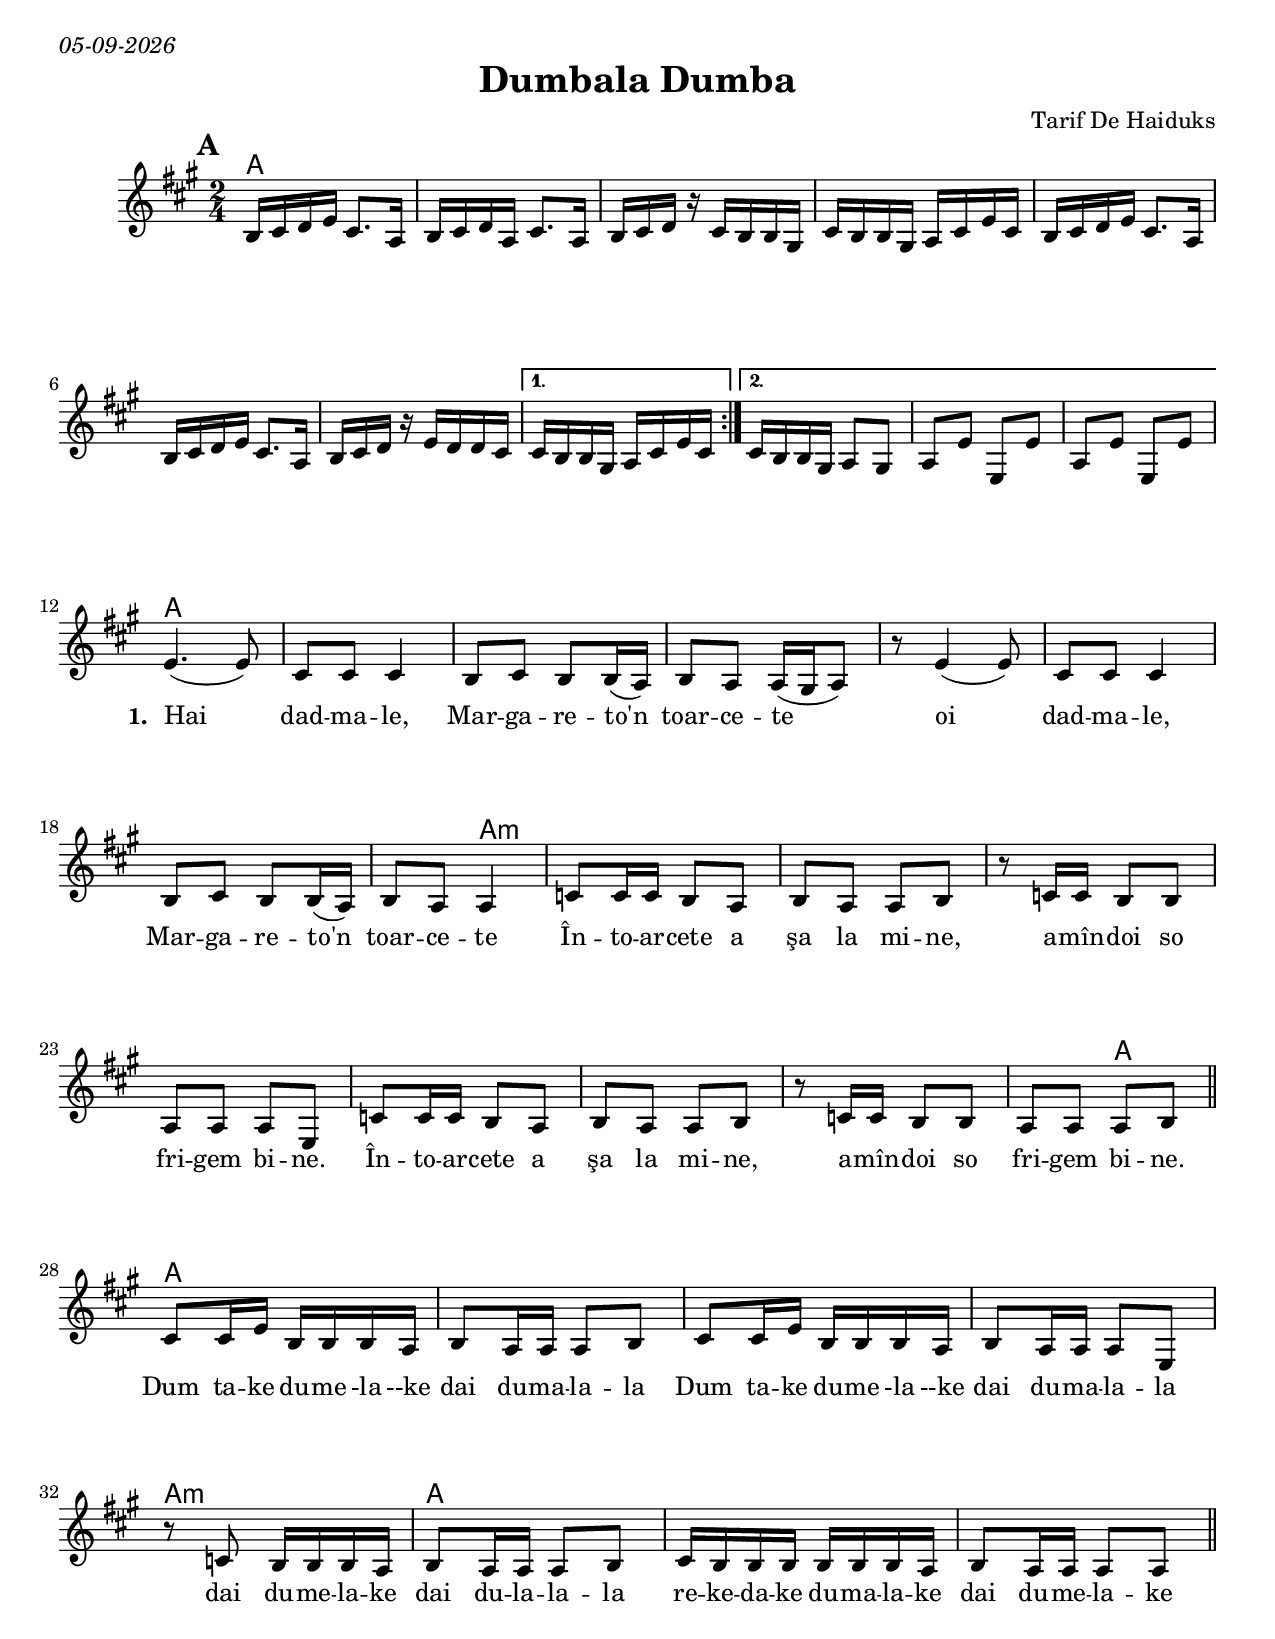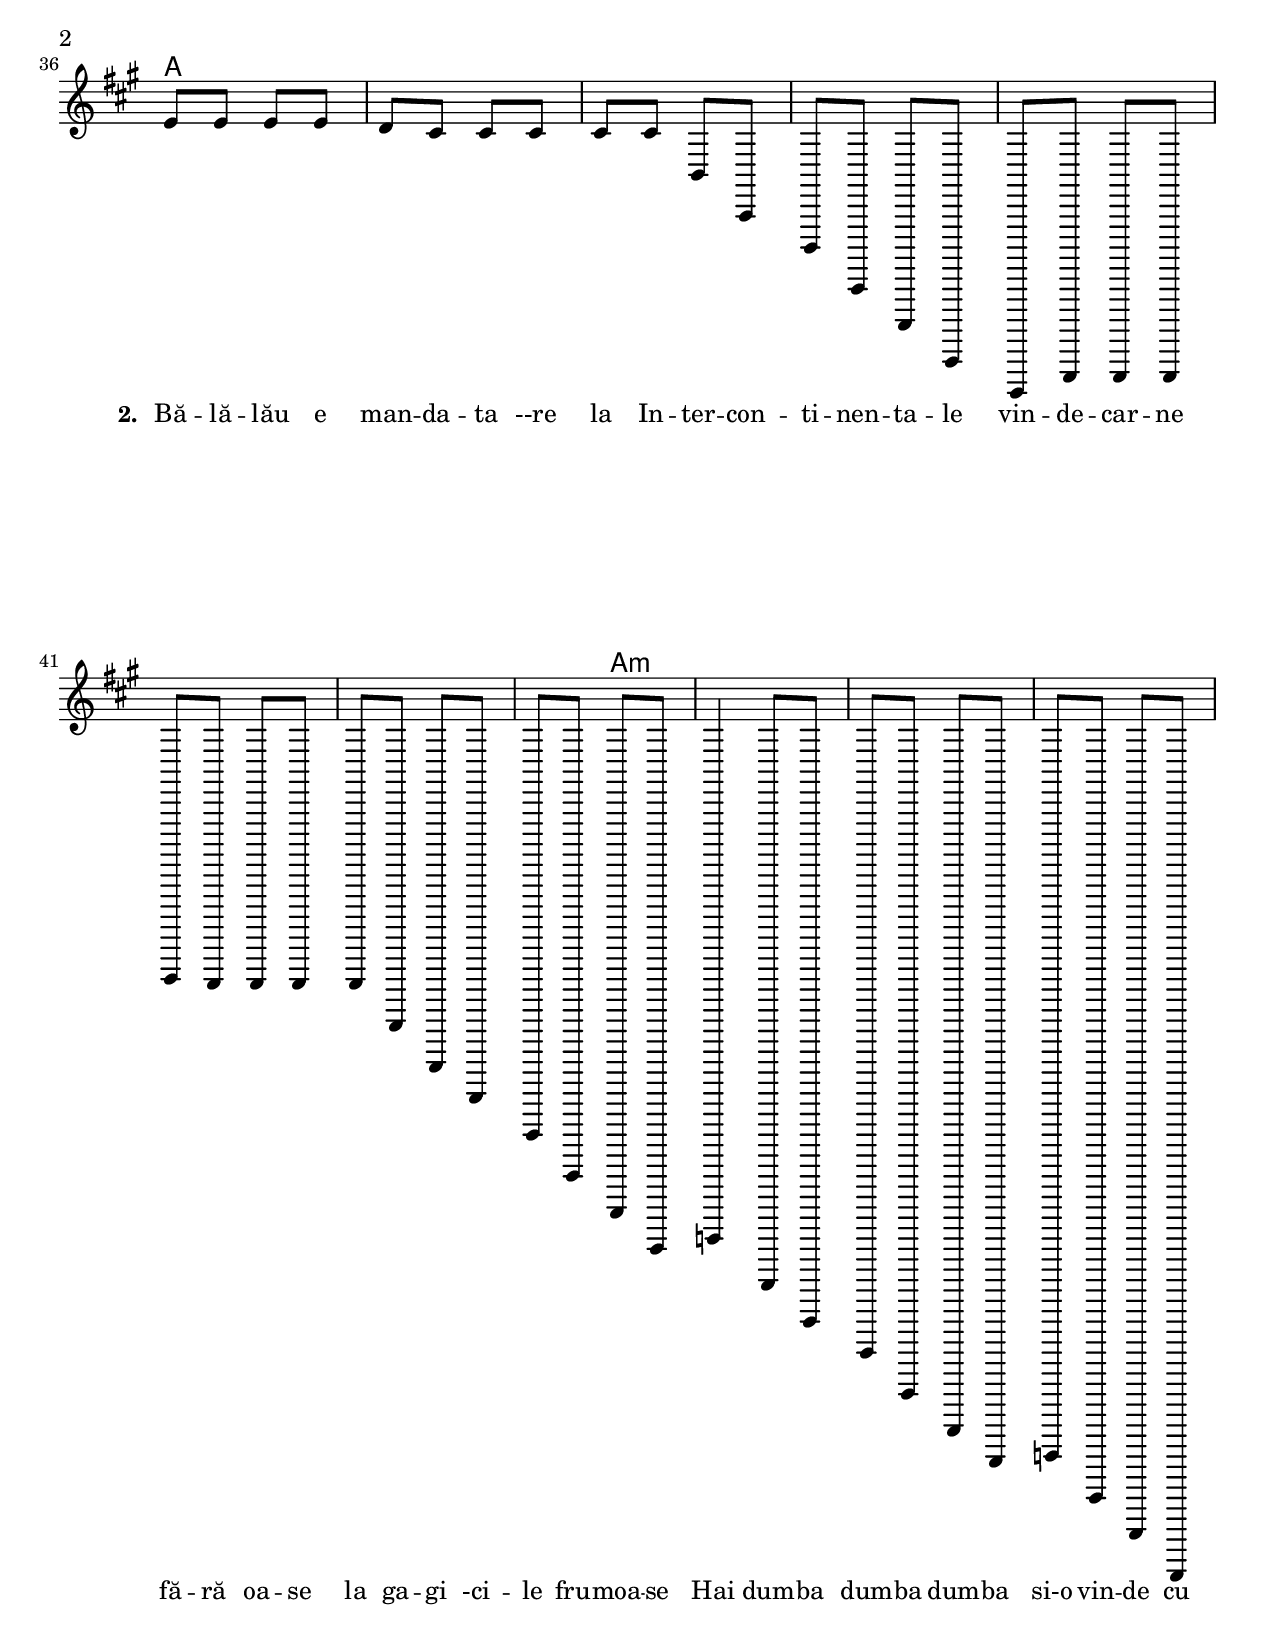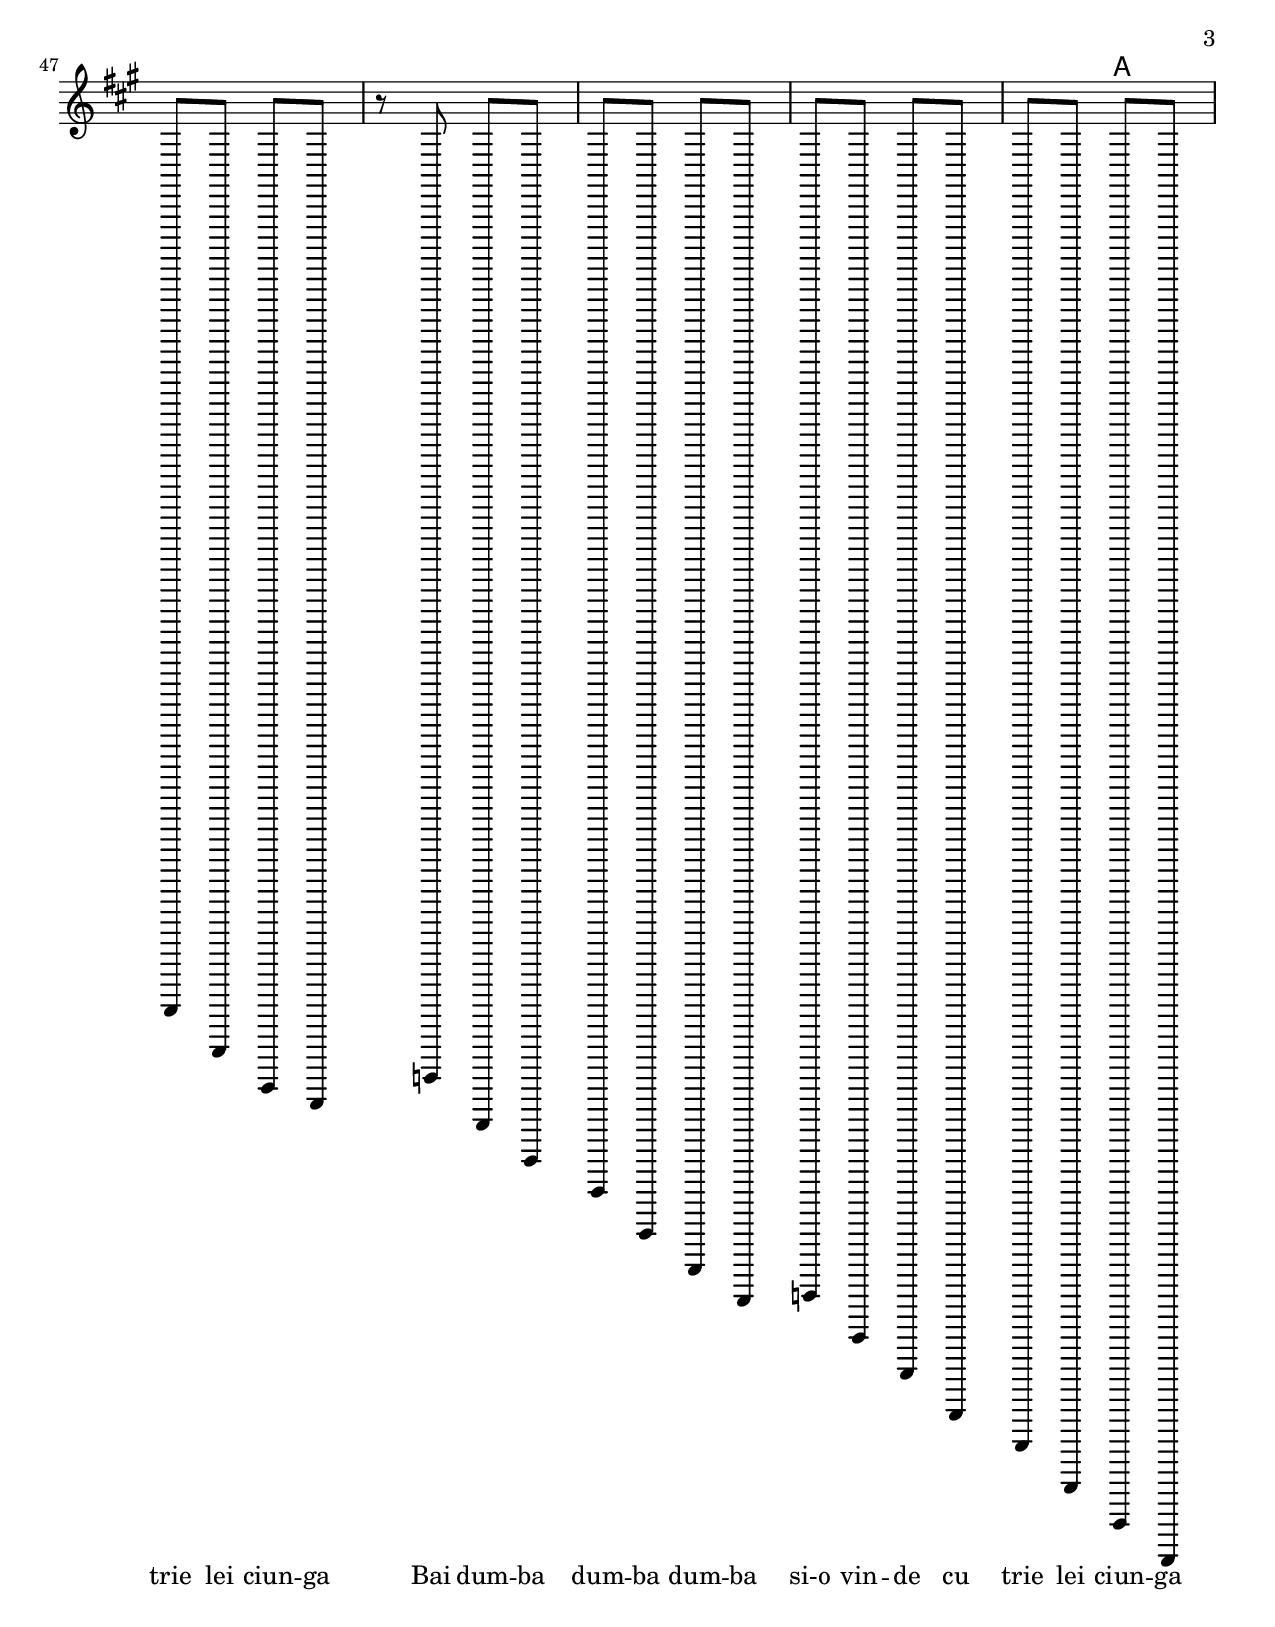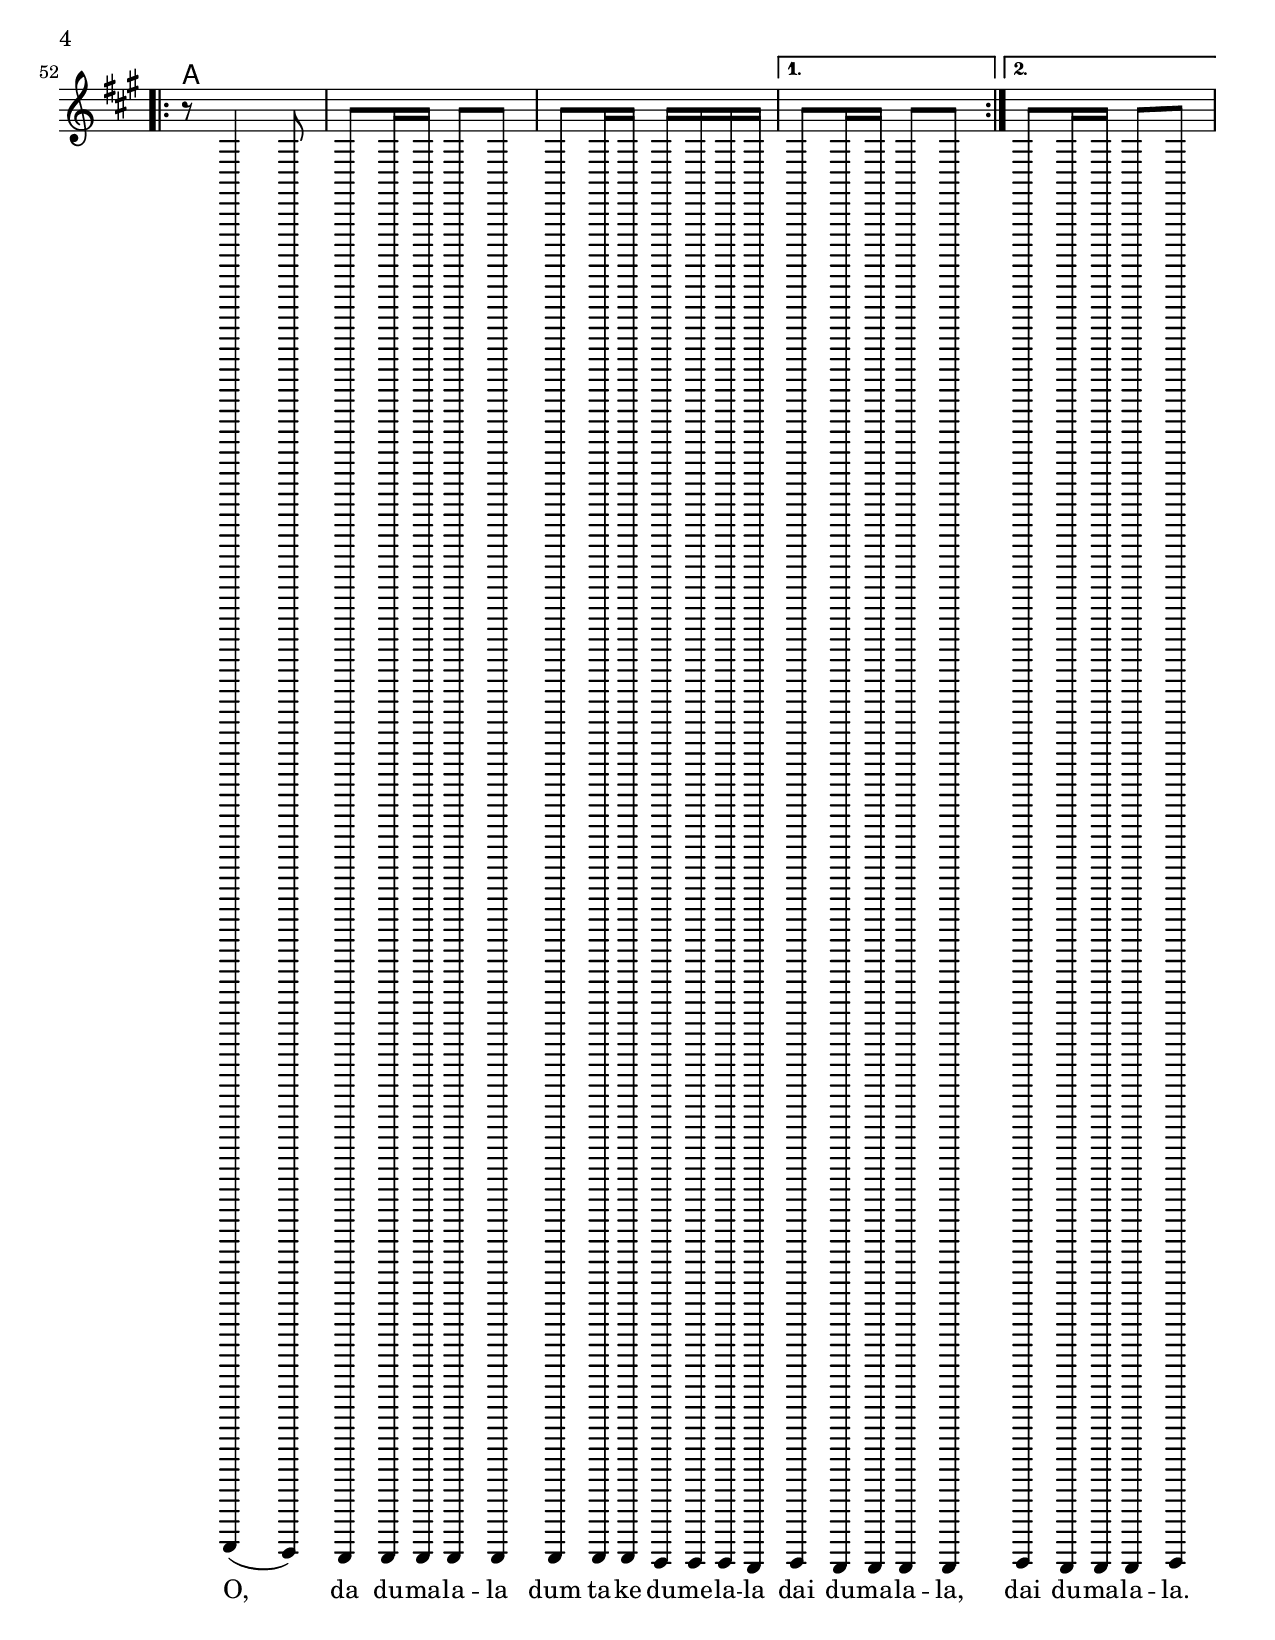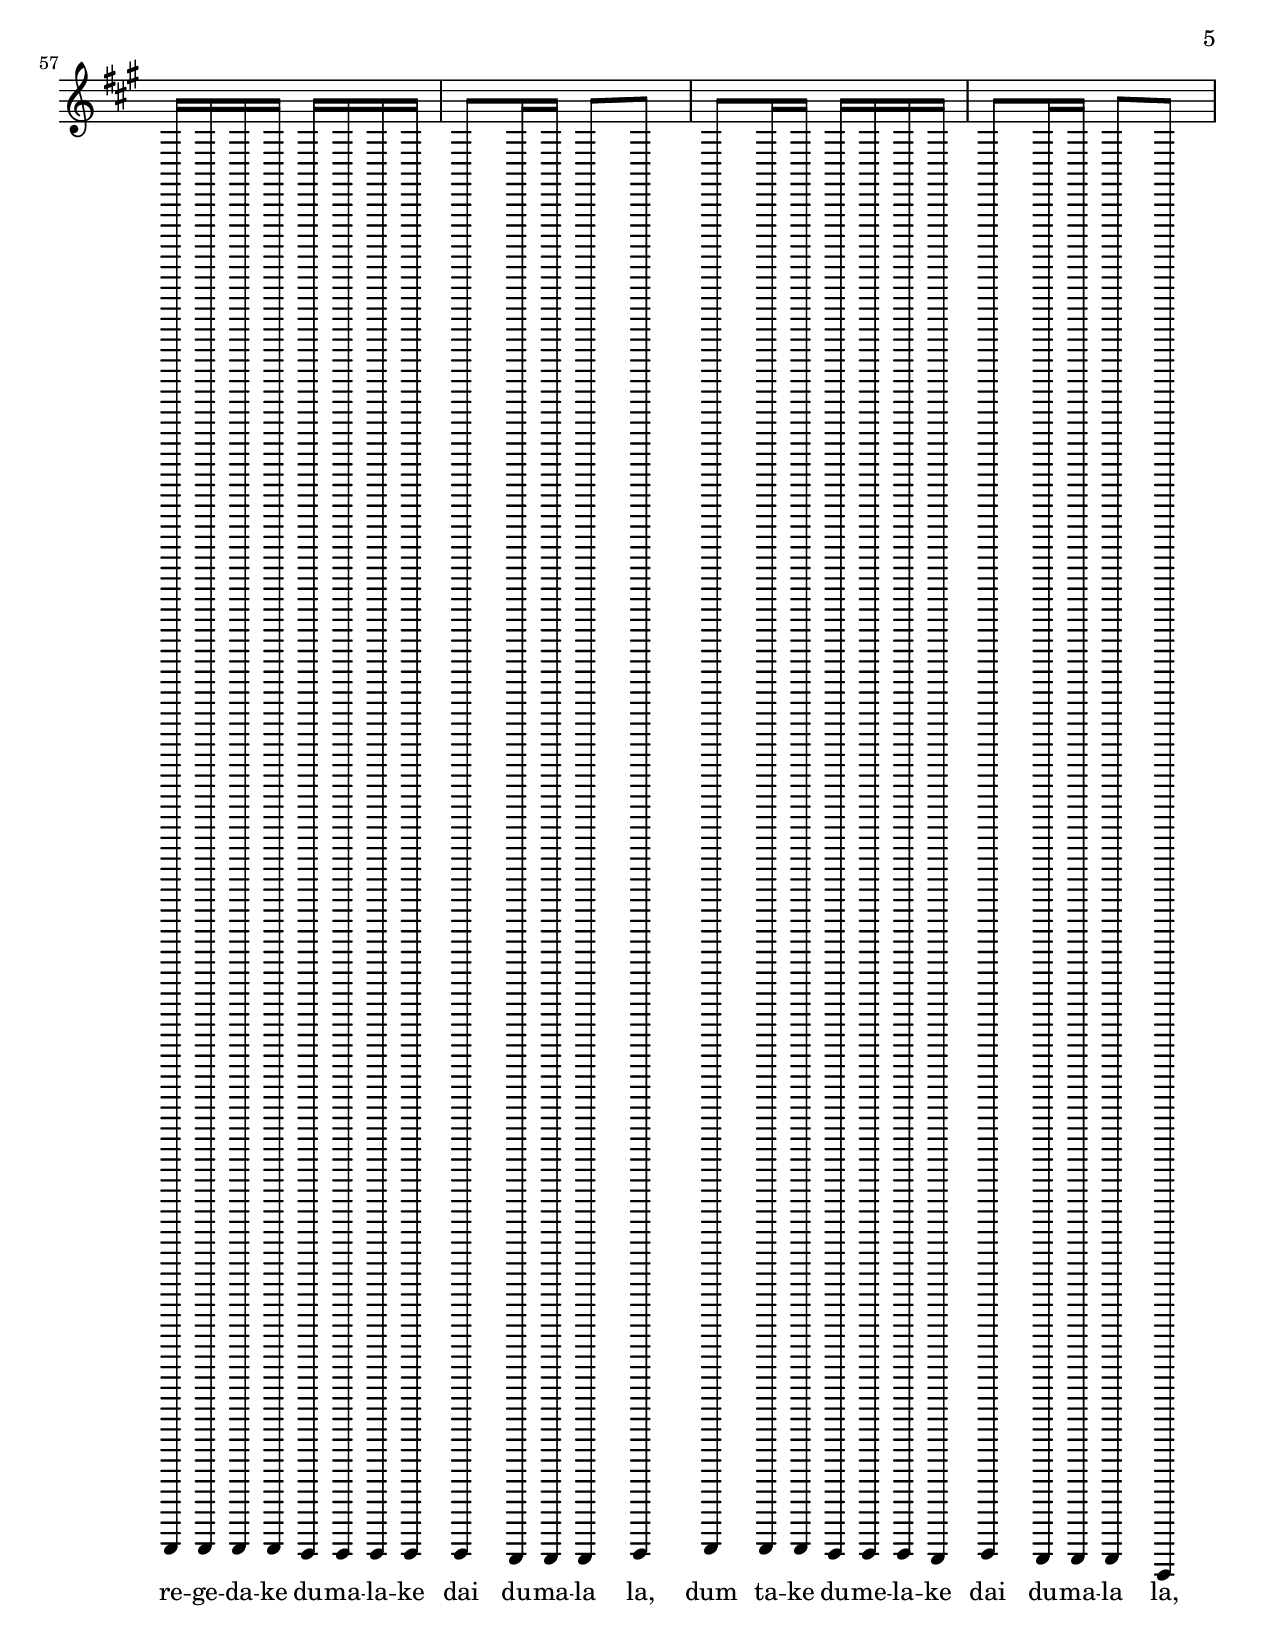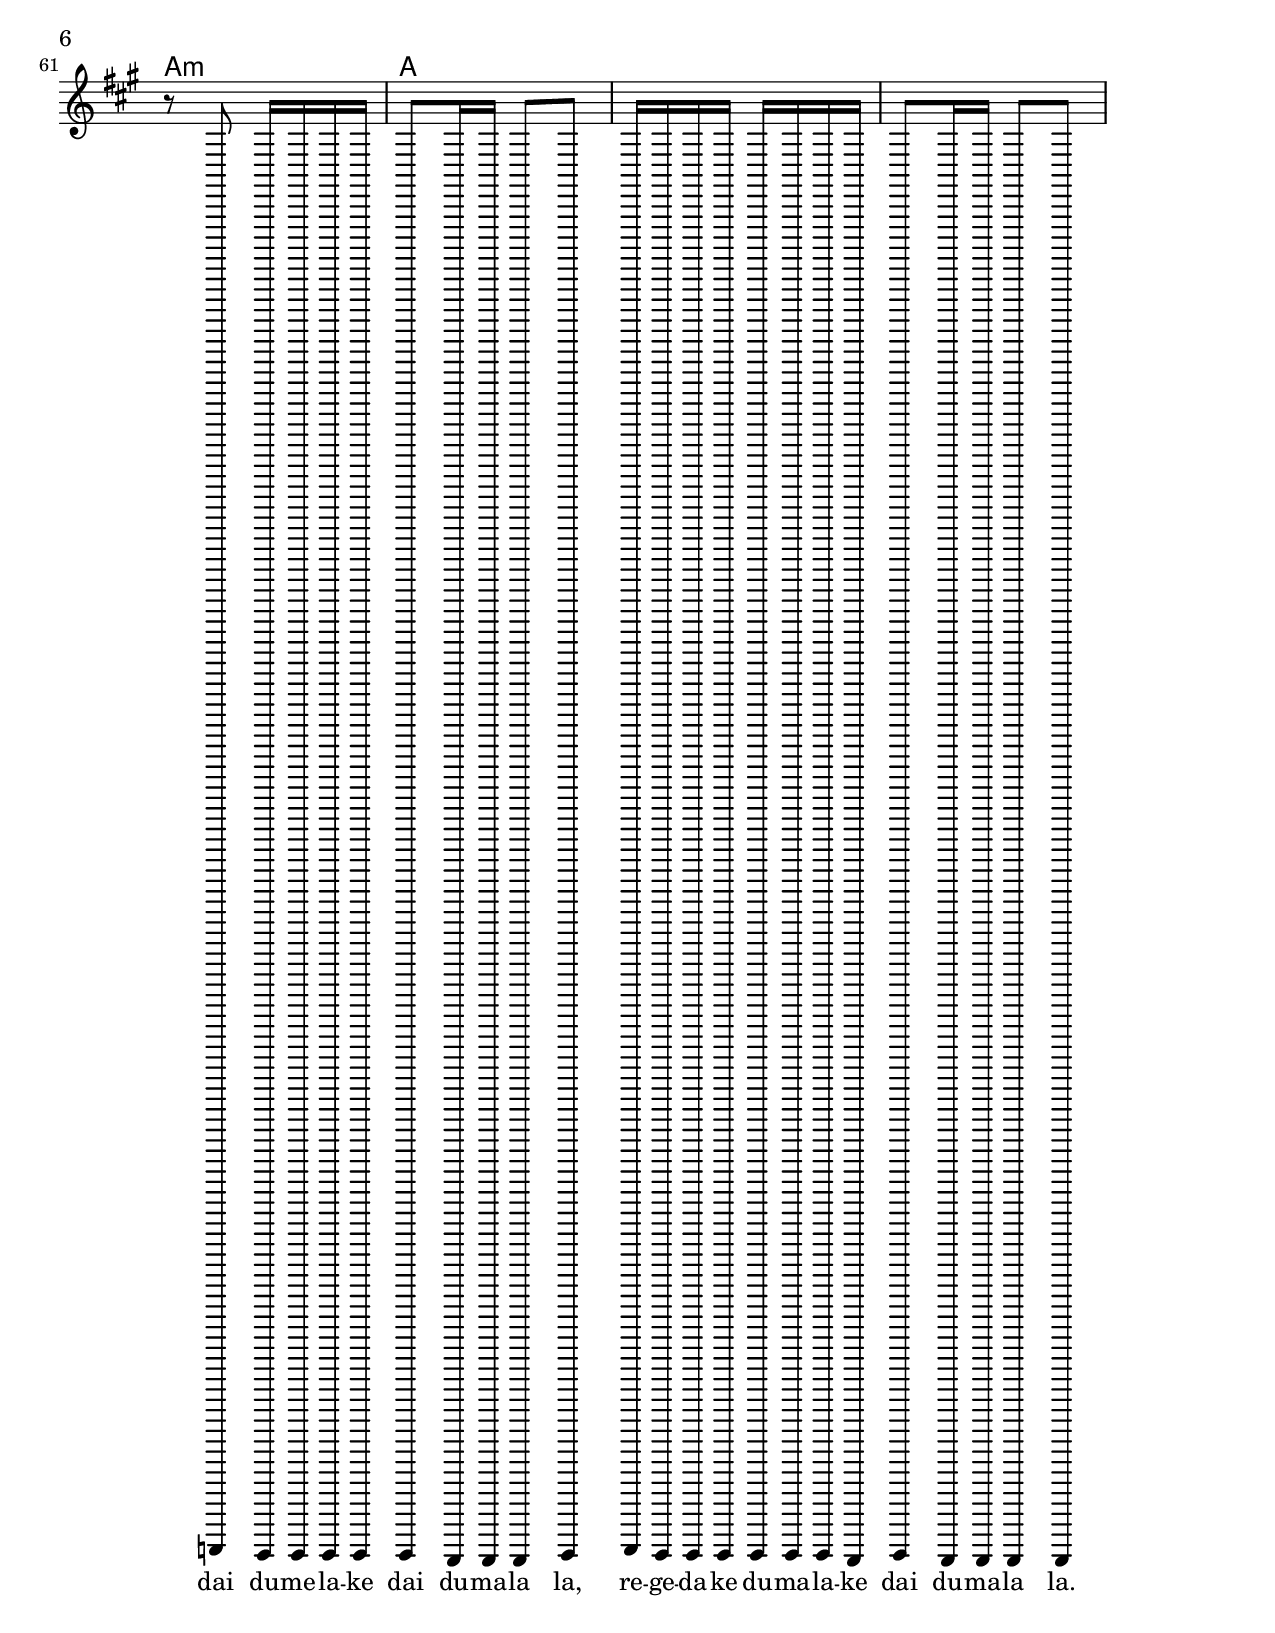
\version "2.20.0"
\include "english.ly"
\paper{
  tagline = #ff
  print-all-headers = ##t
  #(set-paper-size "letter")
}
date = #(strftime "%d-%m-%Y" (localtime (current-time)))

\markup{ \italic{ \date }  }

%\markup{ Got something to say? }
verse = {
  e'8 e e e
  d cs cs cs
  cs cs b, a,
  b, a, a, a,

  b, e e e
  d cs cs cs
  cs b, a, b,
  b, a, a, a,

  c4 a,8 a,
  b, a, a, b,
  c b, b, a,
  b, a, a, e

  r c' a, a,
  b, a, a, b,
  c b, b, a,
  b, a, a, a,
}
global = {
  \clef treble
  \key a \major

  \time 2/4
  \set Score.markFormatter = #format-mark-box-alphabet
}

%#################################### Melody ########################
melody = \relative c' {
  \global
  %\partial 4 g4    %lead in notes
  \repeat volta 2{
    \mark \default
    b16 cs d e cs8. a16
    b16 cs d a cs8. a16
    b16 cs d r cs16 b b gs
    cs16 b b gs a cs e cs

    b16 cs d e cs8. a16
    b16 cs d e cs8. a16
    b16 cs d r e d d cs
  }
  \alternative {
    {cs16 b b gs a cs e cs }
    {
      cs b b gs a8 gs
      a8 e' e, e'
      a,8 e' e, e'
    }
  }
  \break
  e4.(e8)
  cs8 cs cs4
  b8 cs b b16(a)
  b8 a a16( gs a8)

  r8 e'4(e8)
  cs8 cs cs4
  b8 cs b b16(a)
  b8 a a4

  c8 c16 c b8a
  b8 a a b
  r8 c16 c b8 b
  a8 a a e

  c'8 c16 c b8 a
  b8 a a b
  r8 c16 c b8 b
  a8 a a b
  \bar "||"
  \break

  %Dum take....
  cs8 cs 16 e b b b a
  b8 a16 a a8 b
  cs8 cs16 e b b b a
  b8 a16 a a8 e

  r8 c' b16 b b a|
  b8 a16 a a8 b
  cs16 b b b b b b a
  b8 a16 a a8 a
  \bar "||"
  \break
  \verse
  \break
  % chorus
  \repeat volta 2{
    r8 e'4(d8)
    cs8 cs16 cs cs8 cs
    cs8 cs16 cs b b b a

  }
  \alternative {
    {b8 a16 a a8 a}
    {b8 a16 a a8 b}
  }
  cs16 cs cs cs b b b b
  b8 a16 a a8 b
  cs8 cs16 cs b b b a
  b8 a16 a a8 e

  r8 c' b16 b b b|
  b8 a16 a a8 b
  cs16 b b b b b b a
  b8 a16 a a8 a
} %end music block

%################################# Lyrics #####################
\addlyrics{
  \repeat unfold 68{\skip2}
  \set stanza = #"1. "
  Hai dad -- ma -- le,
  Mar -- ga -- re -- to'n
  toar -- ce -- te

  oi dad -- ma -- le,
  Mar -- ga -- re -- to'n
  toar -- ce -- te

  În -- to -- ar -- cete a
  şa la mi -- ne,
  a -- mîn -- doi so
  fri -- gem bi -- ne.

  În -- to -- ar -- cete a
  şa la mi -- ne,
  a -- mîn -- doi so
  fri -- gem bi -- ne.

  Dum ta -- ke du -- me  -la --ke dai du -- ma -- la -- la
  Dum ta -- ke du -- me  -la --ke dai du -- ma -- la -- la
  dai du -- me -- la -- ke dai du -- la -- la -- la
  re -- ke -- da -- ke du -- ma -- la -- ke  dai du -- me -- la -- ke

  %2nd verse
  \set stanza = #"2. "
  Bă -- lă -- lău e man -- da -- ta --re
  la In -- ter -- con -- ti -- nen -- ta -- le
  vin -- de -- car -- ne fă -- ră oa -- se
  la ga -- gi  -ci -- le fru -- moa -- se

  Hai dum -- ba dum -- ba dum -- ba
  si-o vin -- de  cu trie lei ciun -- ga
  Bai dum -- ba dum -- ba dum -- ba
  si-o vin -- de  cu trie lei ciun -- ga

  %2nd chorus
  O, da du -- ma  -- la -- la
  dum ta -- ke du -- me -- la -- la
  dai du -- ma  -- la -- la,
  dai du -- ma  -- la -- la.

  re -- ge -- da -- ke du -- ma -- la -- ke
  dai du -- ma  -- la  la,
  dum ta -- ke du -- me -- la -- ke
  dai du -- ma  -- la  la,
  dai du -- me -- la -- ke
  dai du -- ma  -- la  la,
  re -- ge -- da -- ke du -- ma -- la -- ke
  dai du -- ma  -- la  la.

}
blank = {
  \clef bass
  \repeat unfold 35{s2}
}


verse = \relative c'' {
  \global
  \repeat unfold 11{ s2}
  \verse

}
%################################# Chords #######################
harmonies = \chordmode {
  a2*11  %intro
  a4*15  %verse
  a2*8:m
  a4

  %%  chorus
  a2*4
  a2:m
  a2*3

  %%
  a4*15
  a2*8:m
  a4

  %%
  a2*9
  a2:m
  a2*4



}

\score {
  % transpose score below
  %\transpose c d
  <<
    \new ChordNames {
      \set chordChanges = ##f
      \harmonies
    }
    \new Staff   \melody
    %\new Staff   \verse
    % \new Staff    \blank
  >>
  \header{
    title= "Dumbala Dumba"
    subtitle=""
    composer= "Tarif De Haiduks"

    instrument =""
    arranger= ""
  }
  \layout{indent = 1.0\cm}
  \midi {
    \tempo 4 = 120

    % \midi { }
  }
}

% more verses:
\markup{}
\markup {
  %\font-size #2
  \fill-line {
    \hspace #0.1 % distance from left margin
    \column {
      \line {
        "1."
        \column {
          "Nu te uita că sînt mică,"
          "că scot gardul din pămînte,"
          "nam desfac, că sînt brunetă,"
          "ditamai baro talento"
        }
      }
      \hspace #0.2 % vertical distance between verses
      \line {
        "2."
        \column {
          "Ai dhoronon, dai dai dhoronon"
          "dai dai dai dai"
          "dhoronon dai la,"
          "Ai dhoronon,"
          "dai dia dho-ronon,"
          "dai dai dai dai"
          "dhoronon dai la."
        }
      }
    }
    \hspace #0.1  % horiz. distance between columns
    \column {
      \line {
        ""
        \column {
          ""
        }
      }
      \hspace #0.2 % distance between verses
      \line {
        ""
        \column {
          ""
        }
      }
    }
    \hspace #0.1 % distance to right margin
  }
}



%{
"Nu te uita că sînt mică,"
"că scoŃ gar- dul din pă- mînte,"
"nam des- fac, că sînt brunetă,"
"ditamai baro talento"

"Ai dhoronon, dai dai dhoronon"
"dai dai dai dai"
"dhoronon dai la,"
"Ai dhoronon,"
"dai dia dho-ronon,"
"dai dai dai dai"
"dhoronon dai la."
%}